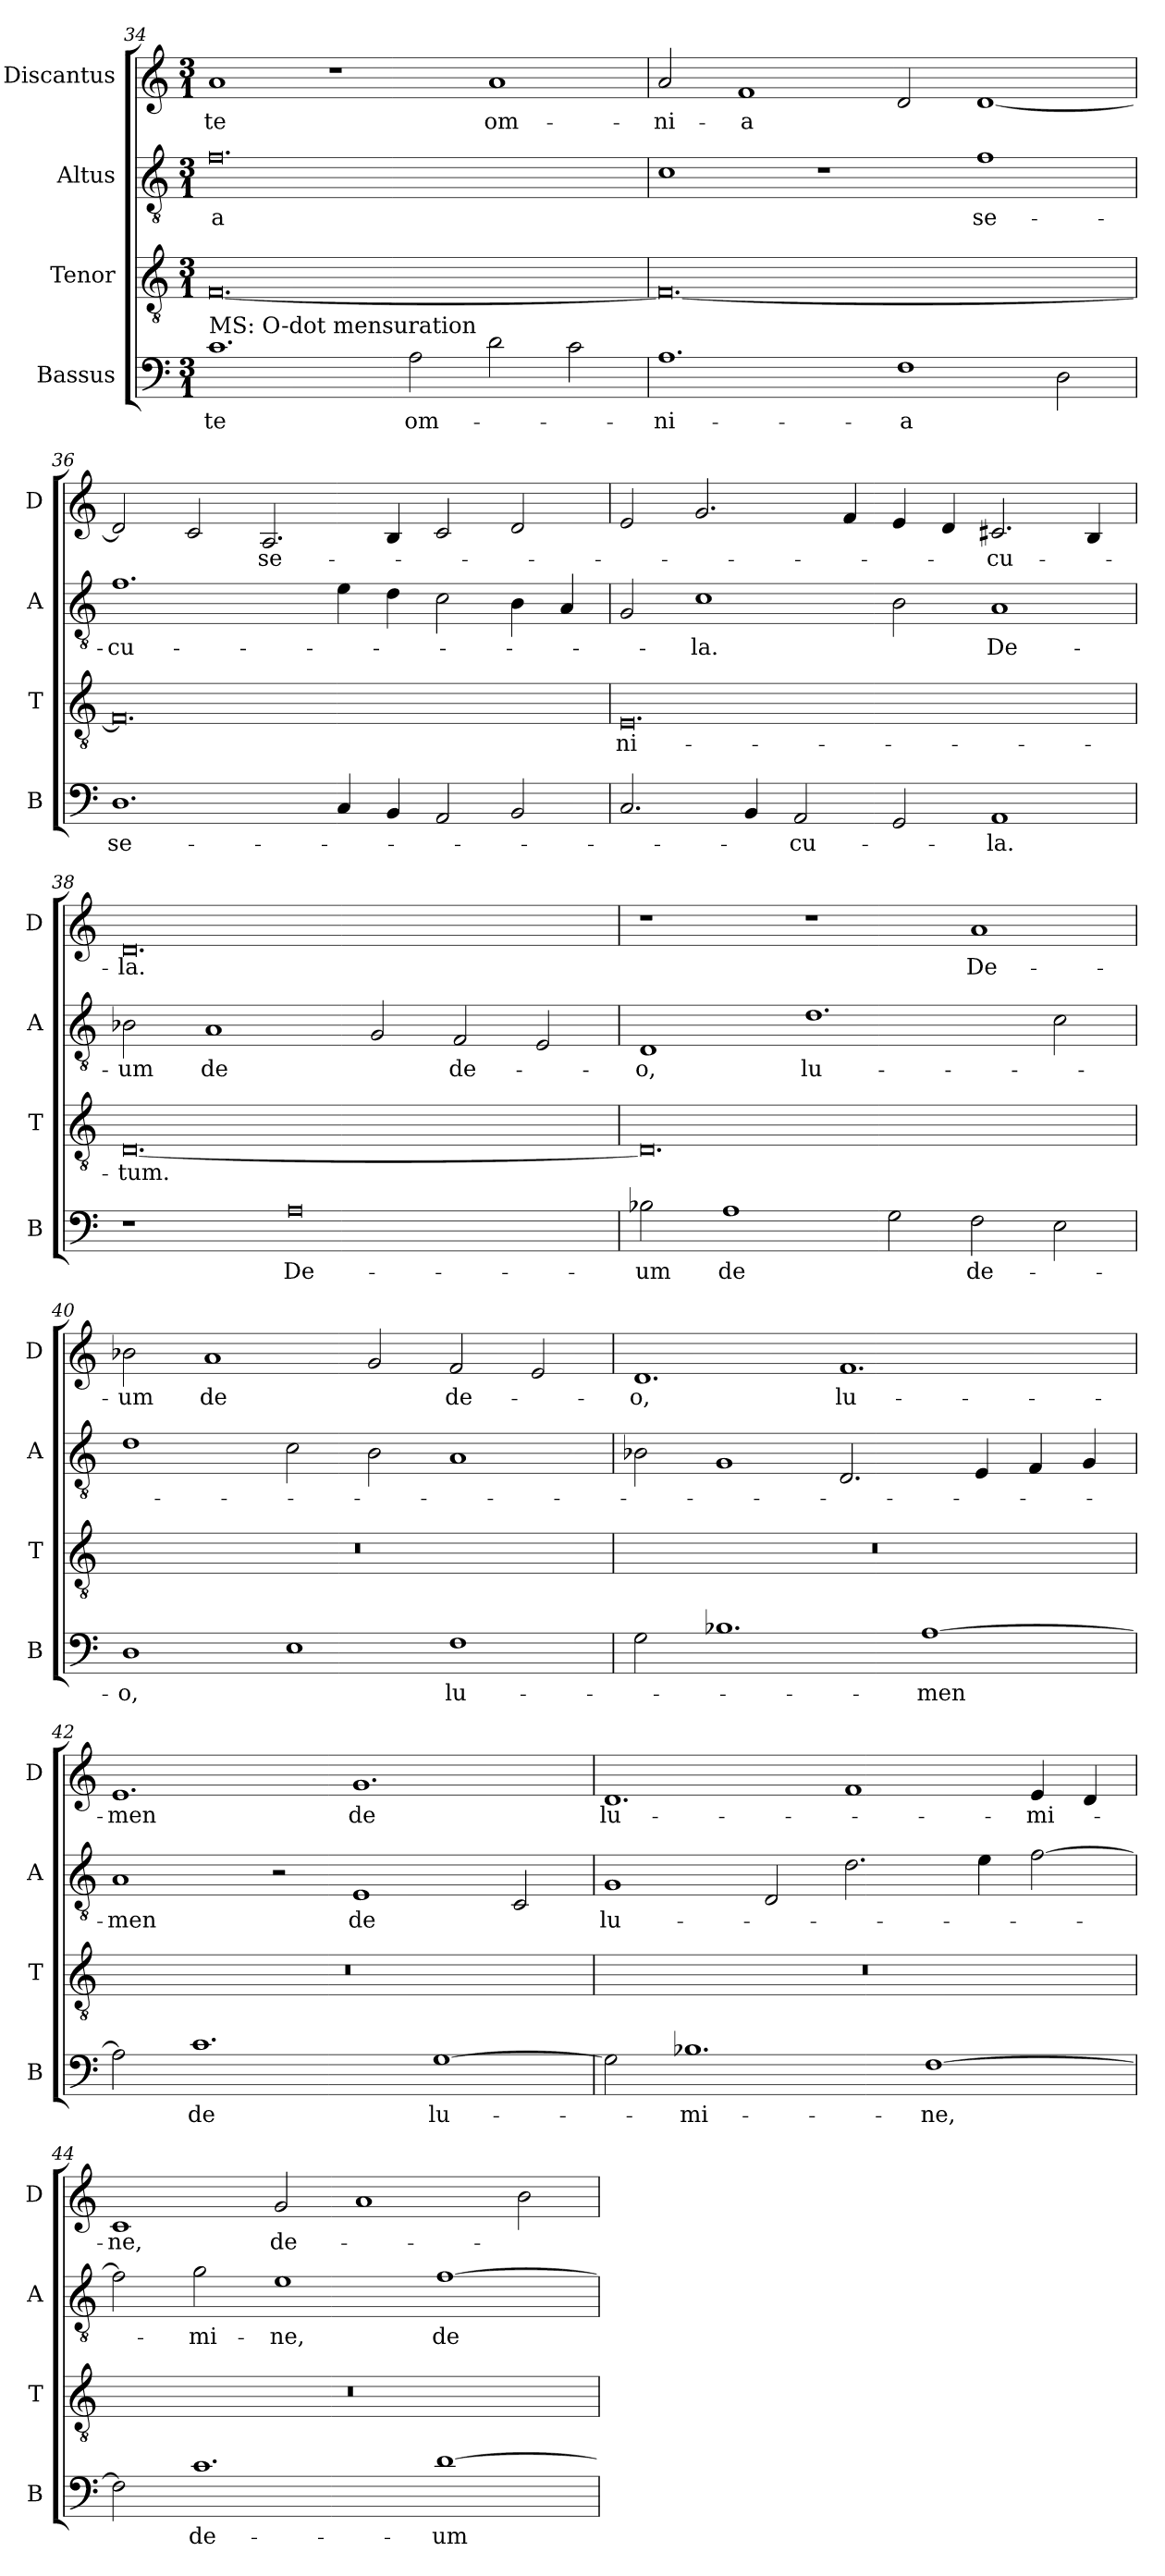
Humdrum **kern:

**kern	**text	**kern	**text	**kern	**text	**kern	**text
*part4	*part4	*part3	*part3	*part2	*part2	*part1	*part1
*staff4	*staff4	*staff3	*staff3	*staff2	*staff2	*staff1	*staff1
*I"Bassus	*	*I"Tenor	*	*I"Altus	*	*I"Discantus	*
*I'B	*	*I'T	*	*I'A	*	*I'D	*
*clefF4	*	*clefGv2	*	*clefGv2	*	*clefG2	*
*k[]	*	*k[]	*	*k[]	*	*k[]	*
*M3/1	*	*M3/1	*	*M3/1	*	*M3/1	*
=34	=34	=34	=34	=34	=34	=34	=34
!LO:TX:a:t=MS&colon; O-dot mensuration	!	!	!	!	!	!	!
1.c	-te	[0.F	.	0.f	-a	1a	-te
.	.	.	.	.	.	1r	.
2A	om-	.	.	.	.	.	.
2d	.	.	.	.	.	1a	om-
2c	.	.	.	.	.	.	.
=35	=35	=35	=35	=35	=35	=35	=35
1.A	-ni-	0.F_	.	1c	.	2a	-ni-
.	.	.	.	.	.	1f	-a
.	.	.	.	1r	.	.	.
1F	-a	.	.	.	.	2d	.
.	.	.	.	1f	se-	[1d	.
2D	.	.	.	.	.	.	.
=36	=36	=36	=36	=36	=36	=36	=36
1.D	se-	0.F]	.	1.f	-cu-	2d]	.
.	.	.	.	.	.	2c	.
.	.	.	.	.	.	2.A	se-
4C	.	.	.	4e	.	.	.
4BB	.	.	.	4d	.	4B	.
2AA	.	.	.	2c	.	2c	.
2BB	.	.	.	4B	.	2d	.
.	.	.	.	4A	.	.	.
=37	=37	=37	=37	=37	=37	=37	=37
2.C	.	0.E	-ni-	2G	.	2e	.
.	.	.	.	1c	-la.	2.g	.
4BB	.	.	.	.	.	.	.
2AA	-cu-	.	.	.	.	.	.
.	.	.	.	.	.	4f	.
2GG	.	.	.	2B	.	4e	.
.	.	.	.	.	.	4d	.
1AA	-la.	.	.	1A	De-	2.c#X	-cu-
.	.	.	.	.	.	4B	.
=38	=38	=38	=38	=38	=38	=38	=38
1r	.	[0.D	-tum.	2B-X	-um	0.d	-la.
.	.	.	.	1A	de	.	.
0A	De-	.	.	.	.	.	.
.	.	.	.	2G	.	.	.
.	.	.	.	2F	de-	.	.
.	.	.	.	2E	.	.	.
=39	=39	=39	=39	=39	=39	=39	=39
2B-X	-um	0.D]	.	1D	-o,	1r	.
1A	de	.	.	.	.	.	.
.	.	.	.	1.d	lu-	1r	.
2G	.	.	.	.	.	.	.
2F	de-	.	.	.	.	1a	De-
2E	.	.	.	2c	.	.	.
=40	=40	=40	=40	=40	=40	=40	=40
1D	-o,	0.r	.	1d	.	2b-X	-um
.	.	.	.	.	.	1a	de
1E	.	.	.	2c	.	.	.
.	.	.	.	2B	.	2g	.
1F	lu-	.	.	1A	.	2f	de-
.	.	.	.	.	.	2e	.
=41	=41	=41	=41	=41	=41	=41	=41
2G	.	0.r	.	2B-X	.	1.d	-o,
1.B-X	.	.	.	1G	.	.	.
.	.	.	.	2.D	.	1.f	lu-
[1A	-men	.	.	.	.	.	.
.	.	.	.	4E	.	.	.
.	.	.	.	4F	.	.	.
.	.	.	.	4G	.	.	.
=42	=42	=42	=42	=42	=42	=42	=42
2A]	.	0.r	.	1A	-men	1.e	-men
1.c	de	.	.	.	.	.	.
.	.	.	.	2r	.	.	.
.	.	.	.	1E	de	1.g	de
[1G	lu-	.	.	.	.	.	.
.	.	.	.	2C	.	.	.
=43	=43	=43	=43	=43	=43	=43	=43
2G]	.	0.r	.	1G	lu-	1.d	lu-
1.B-X	-mi-	.	.	.	.	.	.
.	.	.	.	2D	.	.	.
.	.	.	.	2.d	.	1f	.
[1F	-ne,	.	.	.	.	.	.
.	.	.	.	4e	.	.	.
.	.	.	.	[2f	.	4e	-mi-
.	.	.	.	.	.	4d	.
=44	=44	=44	=44	=44	=44	=44	=44
2F]	.	0.r	.	2f]	.	1c	-ne,
1.c	de-	.	.	2g	-mi-	.	.
.	.	.	.	1e	-ne,	2g	de-
.	.	.	.	.	.	1a	.
[1d	-um	.	.	[1f	de-	.	.
.	.	.	.	.	.	2b	.
=	=	=	=	=	=	=	=
*-	*-	*-	*-	*-	*-	*-	*-
